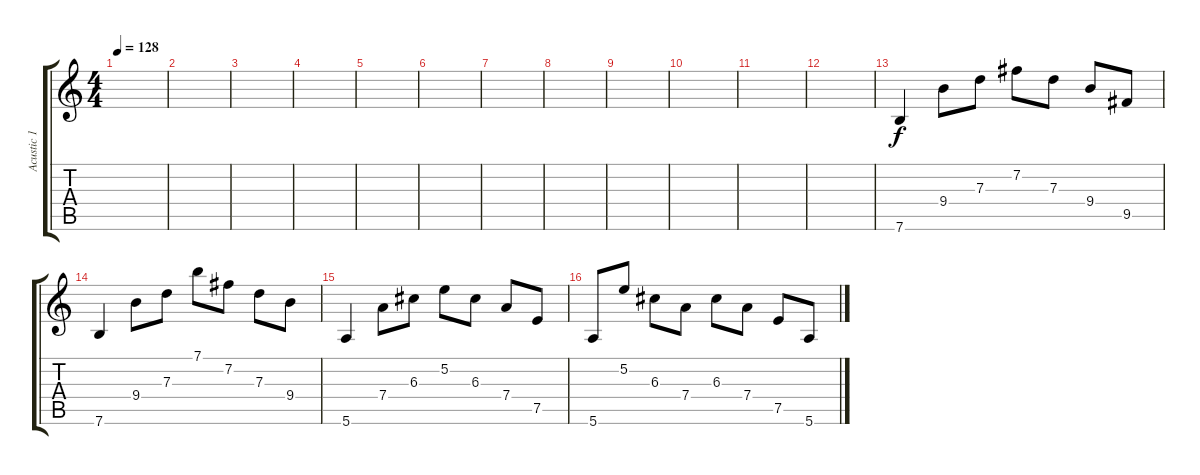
\track ("Acustic 1" "Acustic 1") {instrument acousticguitarsteel}
\staff {score tabs}
\tuning (E4 B3 G3 D3 A2 E2) {hide}
\ts (4 4)
\tempo 128
\clef g2
\ks c
|
|
|
|
|
|
|
|
|
|
|
|
7.6.4 9.4.8 7.3.8 7.2.8 7.3.8 9.4.8 9.5.8 |
7.6.4 9.4.8 7.3.8 7.1.8 7.2.8 7.3.8 9.4.8 |
5.6.4 7.4.8 6.3.8 5.2.8 6.3.8 7.4.8 7.5.8 |
5.6.8 5.2.8 6.3.8 7.4.8 6.3.8 7.4.8 7.5.8 5.6.8
